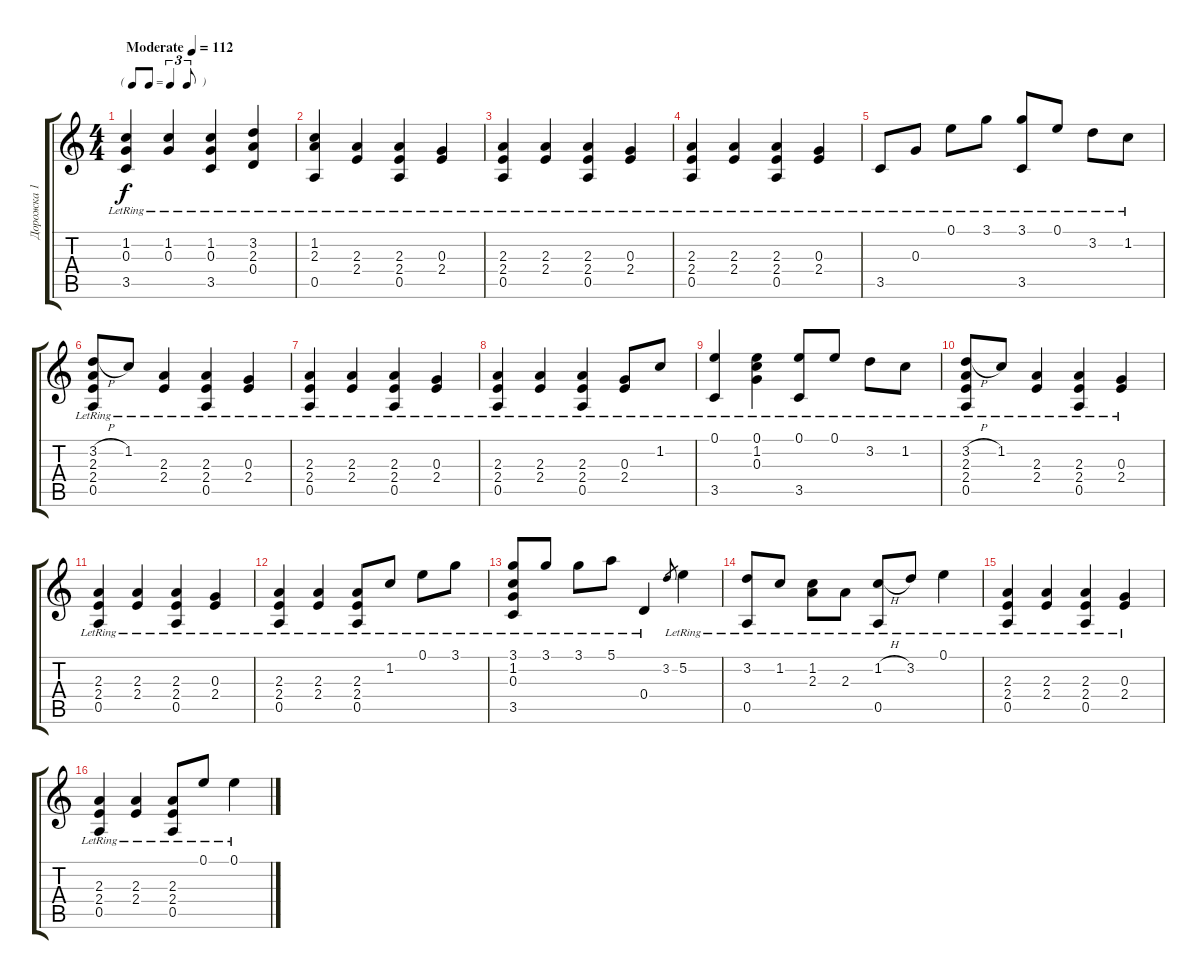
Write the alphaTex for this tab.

\track ("Дорожка 1" "Дорожка 1") {instrument acousticguitarsteel}
\staff {score tabs}
\tuning (E4 B3 G3 D3 A2 E2) {hide}
\ts (4 4)
\tf triplet8th
\tempo (112 "Moderate")
\clef g2
\ks c
(1.2{lr} 0.3{lr} 3.5{lr}).4{dy f instrument acousticguitarsteel} (1.2{lr} 0.3{lr}).4 (1.2{lr} 0.3{lr} 3.5{lr}).4 (3.2{lr} 2.3{lr} 0.4{lr}).4 |
(1.2{lr} 2.3{lr} 0.5{lr}).4 (2.3{lr} 2.4{lr}).4 (2.3{lr} 2.4{lr} 0.5{lr}).4 (0.3{lr} 2.4{lr}).4 |
(2.3{lr} 2.4{lr} 0.5{lr}).4 (2.3{lr} 2.4{lr}).4 (2.3{lr} 2.4{lr} 0.5{lr}).4 (0.3{lr} 2.4{lr}).4 |
(2.3{lr} 2.4{lr} 0.5{lr}).4 (2.3{lr} 2.4{lr}).4 (2.3{lr} 2.4{lr} 0.5{lr}).4 (0.3{lr} 2.4{lr}).4 |
3.5{lr}.8 0.3{lr}.8 0.1{lr}.8 3.1{lr}.8 (3.1{lr} 3.5{lr}).8 0.1{lr}.8 3.2{lr}.8 1.2{lr}.8 |
(3.2{h lr} 2.3{lr} 2.4{lr} 0.5{lr}).8 1.2{lr}.8 (2.3{lr} 2.4{lr}).4 (2.3{lr} 2.4{lr} 0.5{lr}).4 (0.3{lr} 2.4{lr}).4 |
(2.3{lr} 2.4{lr} 0.5{lr}).4 (2.3{lr} 2.4{lr}).4 (2.3{lr} 2.4{lr} 0.5{lr}).4 (0.3{lr} 2.4{lr}).4 |
(2.3{lr} 2.4{lr} 0.5{lr}).4 (2.3{lr} 2.4{lr}).4 (2.3{lr} 2.4{lr} 0.5{lr}).4 (0.3{lr} 2.4{lr}).8 1.2{lr}.8 |
(0.1{lr} 3.5{lr}).4 (0.1{lr} 1.2{lr} 0.3{lr}).4 (0.1{lr} 3.5{lr}).8 0.1{lr}.8 3.2{lr}.8 1.2{lr}.8 |
(3.2{h lr} 2.3{lr} 2.4{lr} 0.5{lr}).8 1.2{lr}.8 (2.3{lr} 2.4{lr}).4 (2.3{lr} 2.4{lr} 0.5{lr}).4 (0.3{lr} 2.4{lr}).4 |
(2.3{lr} 2.4{lr} 0.5{lr}).4 (2.3{lr} 2.4{lr}).4 (2.3{lr} 2.4{lr} 0.5{lr}).4 (0.3{lr} 2.4{lr}).4 |
(2.3{lr} 2.4{lr} 0.5{lr}).4 (2.3{lr} 2.4{lr}).4 (2.3{lr} 2.4{lr} 0.5{lr}).8 1.2{lr}.8 0.1{lr}.8 3.1{lr}.8 |
(3.1{lr} 1.2{lr} 0.3{lr} 3.5{lr}).8 3.1{lr}.8 3.1{lr}.8 5.1{lr}.8 0.4{lr}.4 3.2.8{gr} 5.2{lr}.4 |
(3.2{lr} 0.5{lr}).8 1.2{lr}.8 (1.2{lr} 2.3{lr}).8 2.3{lr}.8 (1.2{h lr} 0.5{lr}).8 3.2{lr}.8 0.1{lr}.4 |
(2.3{lr} 2.4{lr} 0.5{lr}).4 (2.3{lr} 2.4{lr}).4 (2.3{lr} 2.4{lr} 0.5{lr}).4 (0.3{lr} 2.4{lr}).4 |
(2.3{lr} 2.4{lr} 0.5{lr}).4 (2.3{lr} 2.4{lr}).4 (2.3{lr} 2.4{lr} 0.5{lr}).8 0.1{lr}.8 0.1{lr}.4
